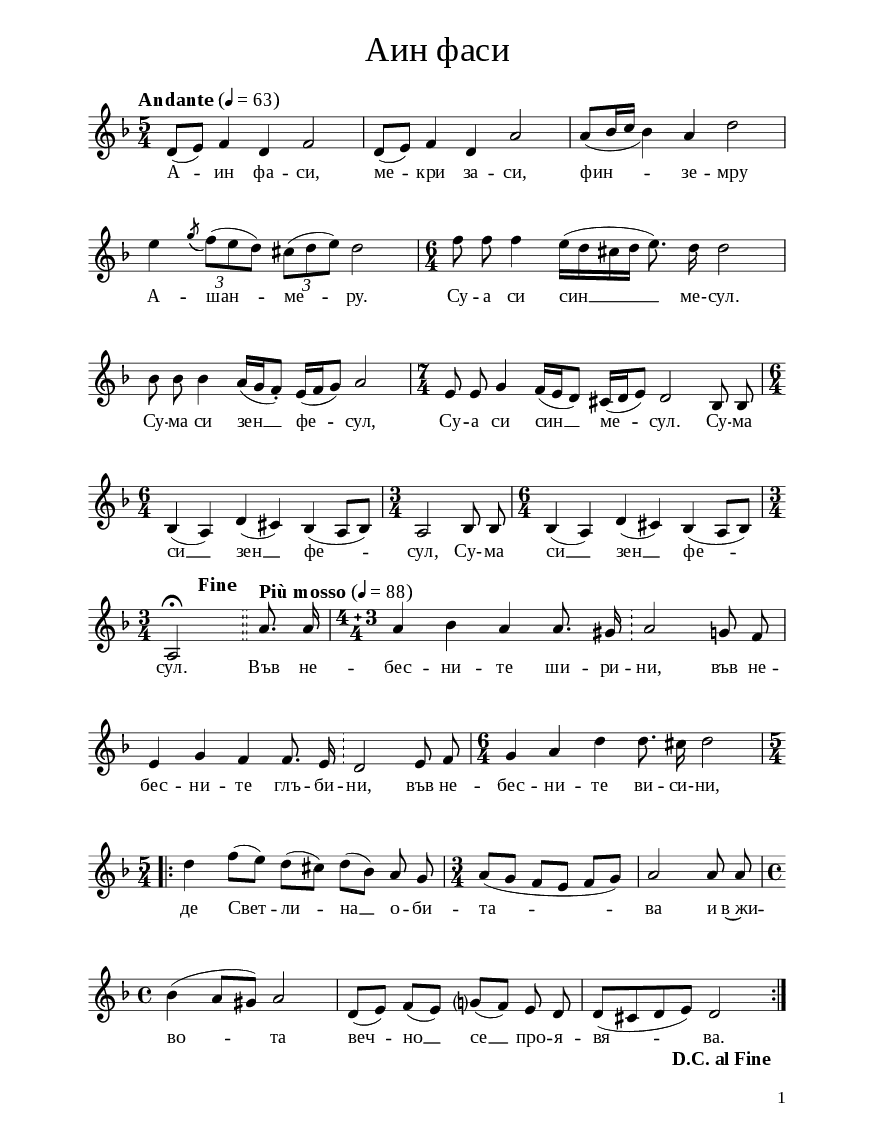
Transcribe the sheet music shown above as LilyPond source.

\version "2.24.3"

% include paper part and global functions
\include "include/globals.ily"

\bookpart {
  \label #'ref135
  \tocItem \markup "Аин фаси"
  \paper {
    print-all-headers = ##t
    print-page-number = ##t
    print-first-page-number = ##t

    % put page numbers on the bottom
    oddHeaderMarkup = \markup ""
    evenHeaderMarkup = \markup ""
    oddFooterMarkup = \markup
    \fill-line {
      ""
      \if \should-print-page-number \fromproperty #'page:page-number-string
    }
    evenFooterMarkup = \markup
    \fill-line {
      \if \should-print-page-number \fromproperty #'page:page-number-string
      ""
    }

    left-margin = 1.5\cm
    right-margin = 1.5\cm
    top-margin = 1.6\cm
    bottom-margin = 1.2\cm
    ragged-bottom = ##t % do not spread the staves to fill the whole vertical space

    % change distance between staves
    system-system-spacing =
    #'((basic-distance . 16)
       (minimum-distance . 6)
       (padding . 1)
       (stretchability . 12))
  }
  \score {
    \include "include/score-layout.ily"

    \new Voice \relative c' {
      \clef treble
      \key d \minor
      \override Staff.BarLine.gap = 0.5

      \time 5/4
      \tempoFunc "Andante" 4 "63"
      \autoBeamOff
      d8 ( [ e8 ) ]
      f4  d4  f2 | % 2
      d8 ( [  e8 ) ]  f4  d4  a'2
      | % 3
      \stemUp \slurDown a8 ( [ bes16 c16 ] \stemNeutral \slurNeutral bes4
      )  a4 d2 \break | % 4
      e4
      \times 2/3  {
        \once \omit TupletBracket
        \acciaccatura {  g8*3/2 ( } f8 ) ( [
        e8 d8 ) ]
      }

      \times 2/3  {
        cis8 ( [ d8 e8 ) ]
      }
      d2 | % 5
      \time 6/4  | % 5
      f8  f8  f4 e16 ( [
      d16 cis16 d16 ] e8.
      )  d16 d2 \break | % 6
      bes8  bes8  bes4  a16 ( [
      g16  f8 ) -. ]  e16 ( [  f16
      g8 ) ]  a2 | % 7
      \time 7/4  | % 7
      e8  e8   g4  f16 ( [  e16
      d8 ) ]  cis16 ( [  d16  e8 ) ]
      d2  bes8  bes8  \break | % 8
      \time 6/4  | % 8
      bes4 (  a4 )  d4 (  cis4 )
      bes4 (  a8 [  bes8 ) ] | % 9
      \time 3/4  | % 9
      a2  bes8   bes8  |
      \time 6/4  |
      bes4 (  a4 )  d4 (  cis4 )
      bes4 (  a8 [  bes8 ) ] \break | % 11
      \time 3/4  | % 11
      \tempo "            Fine" a2 ^\fermata \bar "!!"
      \tempoFunc "Più mosso" 4 "88" a'8. a16 | % 12
      \compoundMeter #'((4 3 4 ))  | % 12
      a4 bes4  a4  a8.   gis16 \bar "!"
      a2  g8  f8 | \break % 13
      e4  g4  f4  f8. e16 % 14
      \bar "!" d2  e8 f8 | % 15
      \time 6/4 % 15
      g4  a4 d4 d8.
      cis16
      d2 | \bar ".|:-|"
      \time 5/4  | % 16
      d4 f8 ( [ e8 ) ]
      d8 ( [ cis8 ) ] d8 [(bes8)] a8 g8 | % 17
      \time 3/4  | % 17
      a8 ( [  g8 ]  f8 [  e8 ]
      f8 [  g8 ) ] | % 18
      a2  a8 a8 \break | % 19

      \time 4/4  | % 19
      bes4 (  a8 [  gis8 ) ]  a2 |
      d,8 ( [  e8 ) ]  f8 ( [  e8 ) ]
      g?8 [( f8 )]  e8  d8 | % 21
      d8 ( [  cis8  d8  e8 ) ]
      d2
      \bar ":|."

    }


    \addlyrics {
      A -- ин фа -- си, ме -- кри за --
      си, фин --   зе -- мру А -- шан
      --    ме --  ру. Су
      -- а си син __      "ме-" --
      сул. Су -- ма си зен __    фе
      --  сул, Су -- а си син __
      ме --  сул. Су -- ма си __
      зен __  фе --  сул, "Су-" --
      ма си __  зен __  фе  --
      сул. Във не -- бес -- ни -- те ши --
      ри -- ни, във не -- бес -- ни -- те
      глъ -- би -- ни, във не -- бес -- ни
      -- те ви -- "си-" -- ни, де Свет --
      ли -- на __  о -- би -- та --
      ва и в~жи -- во
      --  та веч -- но __   се __
      про -- я -- вя --   ва.
    }

    \header {
      title = \titleFunc #'ref_desc_4 "Аин фаси" "Ain fasi"
    }

    \midi{}

  } % score

  \markup \dc-two "D.C. al Fine"""


} % bookpart
